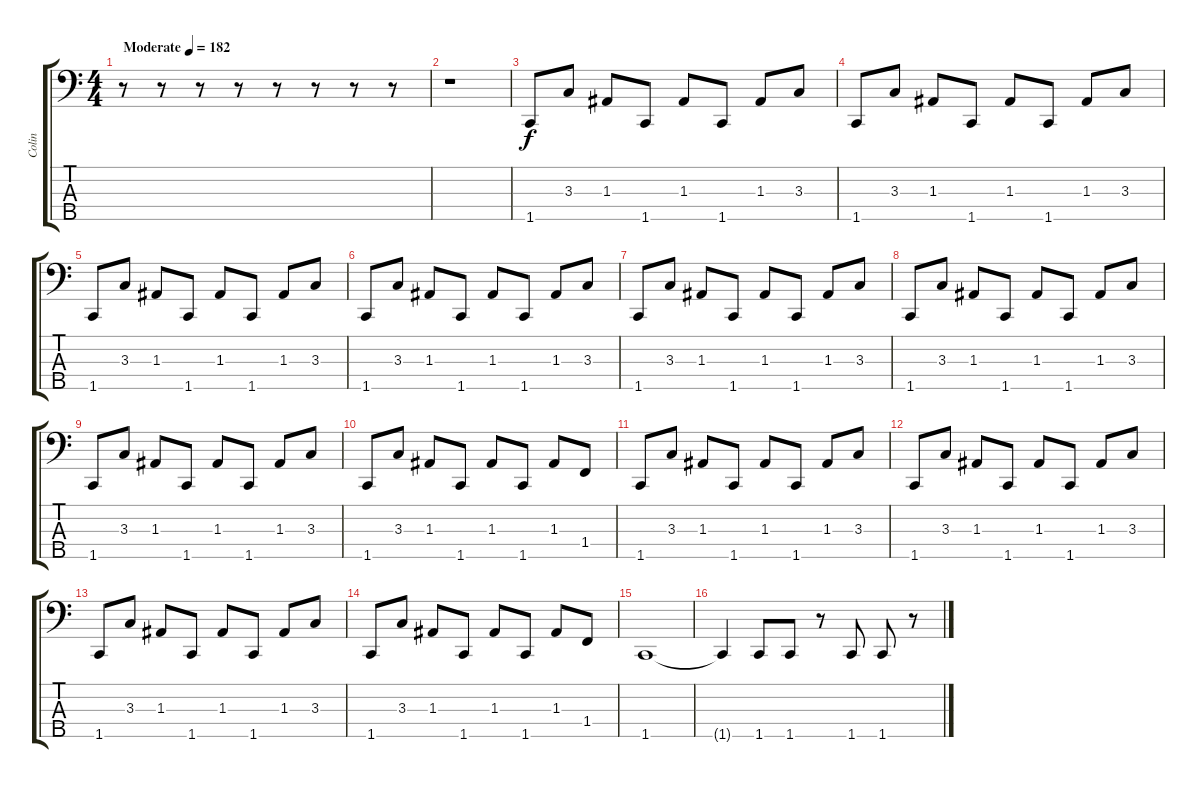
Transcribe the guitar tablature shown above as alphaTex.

\track ("Colin" "Colin") {instrument electricbassfinger}
\staff {score tabs}
\tuning (G2 D2 A1 E1 B0) {hide}
\ts (4 4)
\tempo (182 "Moderate")
\clef f4
\ks c
r.8{dy f instrument electricbassfinger} r.8 r.8 r.8 r.8 r.8 r.8 r.8 |
r.1 |
1.5.8 3.3.8 1.3.8 1.5.8 1.3.8 1.5.8 1.3.8 3.3.8 |
1.5.8 3.3.8 1.3.8 1.5.8 1.3.8 1.5.8 1.3.8 3.3.8 |
1.5.8 3.3.8 1.3.8 1.5.8 1.3.8 1.5.8 1.3.8 3.3.8 |
1.5.8 3.3.8 1.3.8 1.5.8 1.3.8 1.5.8 1.3.8 3.3.8 |
1.5.8 3.3.8 1.3.8 1.5.8 1.3.8 1.5.8 1.3.8 3.3.8 |
1.5.8 3.3.8 1.3.8 1.5.8 1.3.8 1.5.8 1.3.8 3.3.8 |
1.5.8 3.3.8 1.3.8 1.5.8 1.3.8 1.5.8 1.3.8 3.3.8 |
1.5.8 3.3.8 1.3.8 1.5.8 1.3.8 1.5.8 1.3.8 1.4.8 |
1.5.8 3.3.8 1.3.8 1.5.8 1.3.8 1.5.8 1.3.8 3.3.8 |
1.5.8 3.3.8 1.3.8 1.5.8 1.3.8 1.5.8 1.3.8 3.3.8 |
1.5.8 3.3.8 1.3.8 1.5.8 1.3.8 1.5.8 1.3.8 3.3.8 |
1.5.8 3.3.8 1.3.8 1.5.8 1.3.8 1.5.8 1.3.8 1.4.8 |
1.5.1 |
1.5{t}.4 1.5.8 1.5.8 r.8 1.5.8 1.5.8 r.8
